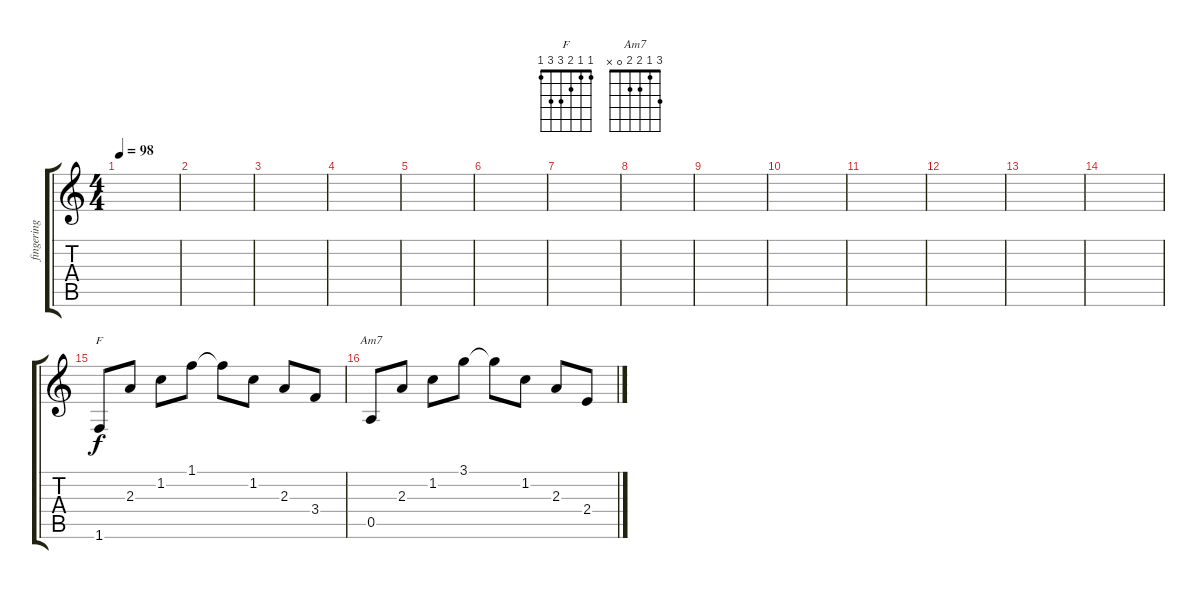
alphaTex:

\track ("fingering" "fingering") {instrument acousticguitarnylon}
\staff {score tabs}
\tuning (E4 B3 G3 D3 A2 E2) {hide}
\chord ("F" 1 1 2 3 3 1)
\chord ("Am7" 3 1 2 2 0 x)
\ts (4 4)
\tempo 98
\clef g2
\ks c
|
|
|
|
|
|
|
|
|
|
|
|
|
|
1.6.8{ch "F"} 2.3.8 1.2.8 1.1.8 1.1{t}.8 1.2.8 2.3.8 3.4.8 |
0.5.8{ch "Am7"} 2.3.8 1.2.8 3.1.8 3.1{t}.8 1.2.8 2.3.8 2.4.8
